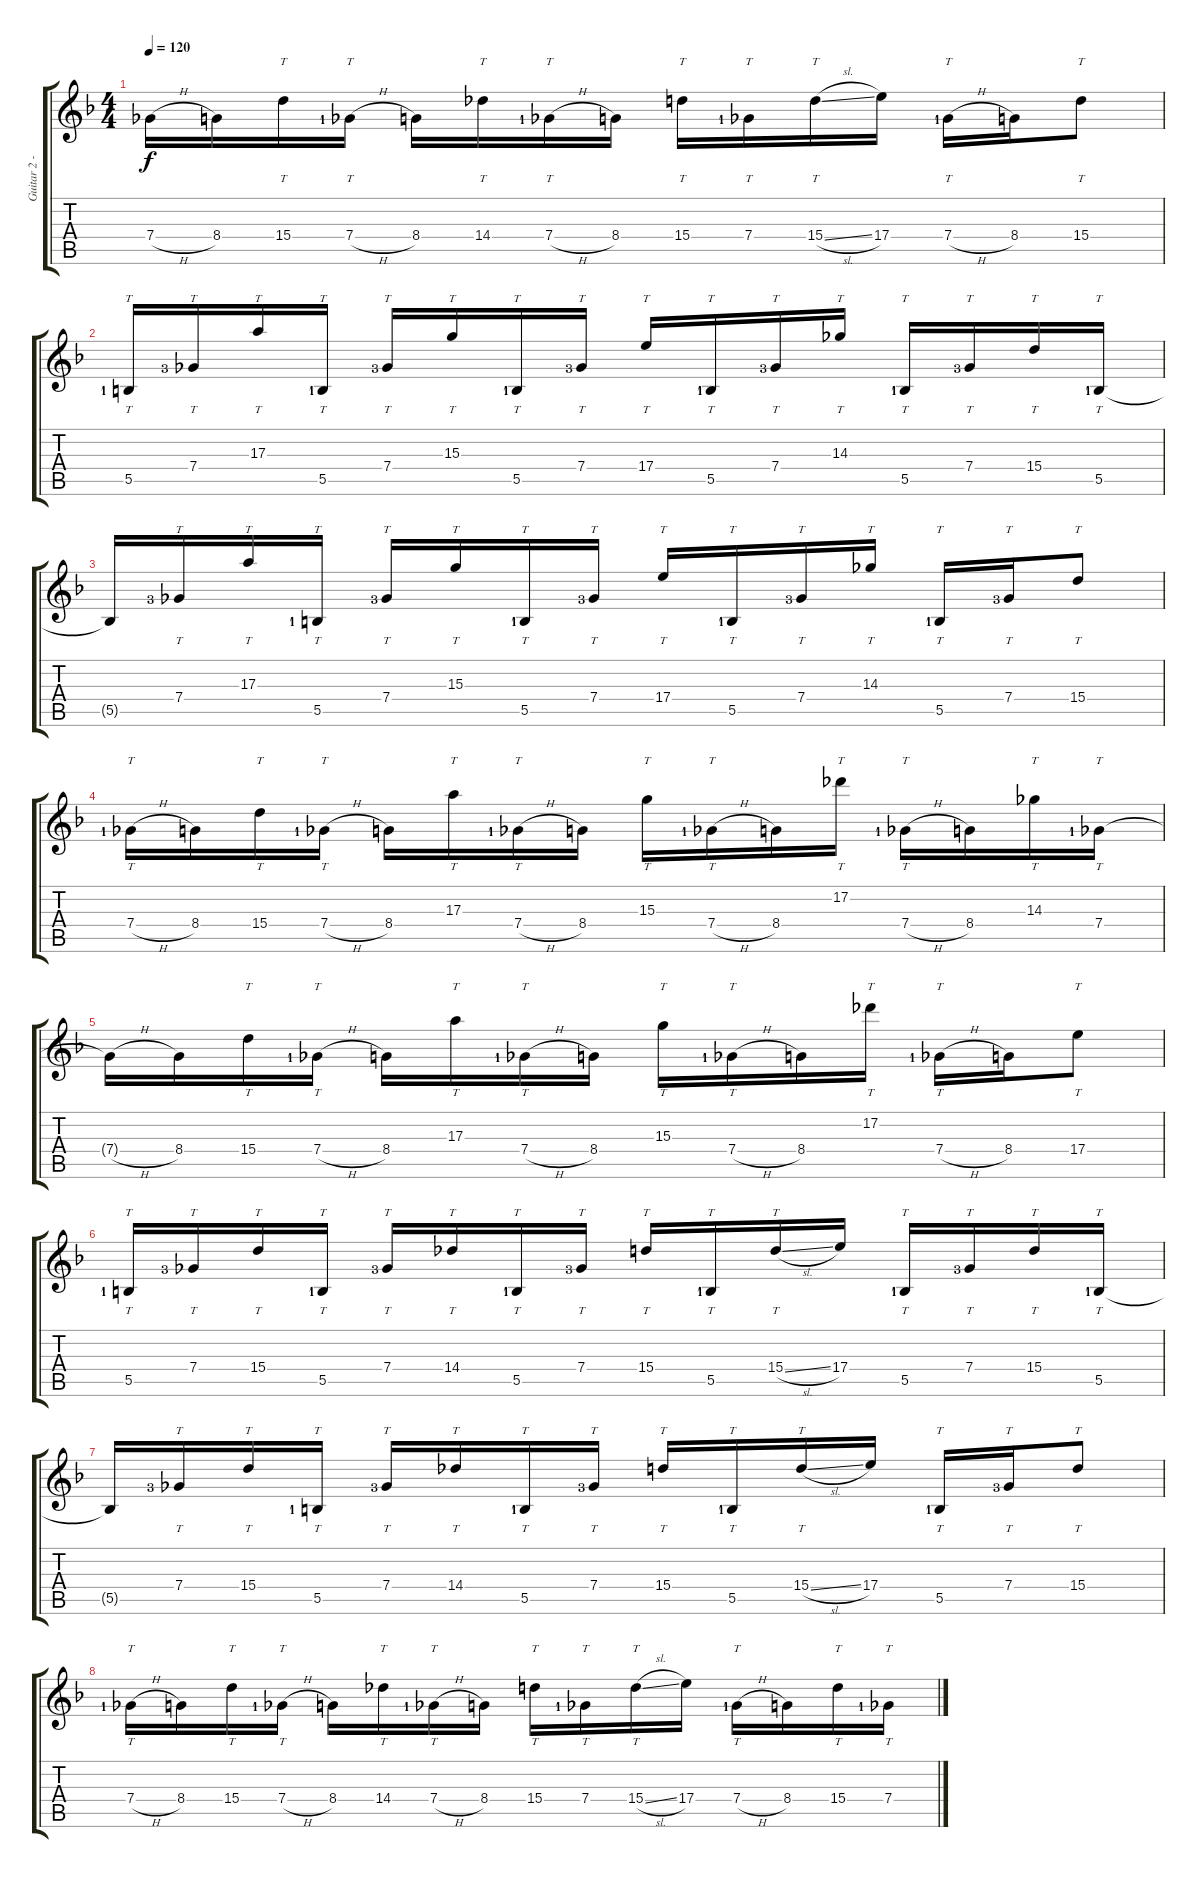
\track ("Guitar 2 - Uruha" "Guitar 2 -") {instrument overdrivenguitar}
\staff {score tabs}
\tuning (Db4 Ab3 E3 B2 Gb2 B1) {hide}
\ts (4 4)
\tempo 120
\clef g2
\ks f
7.4{h t}.16{dy f} 8.4.16 15.4.16{tt} 7.4{h lf 2}.16{tt} 8.4.16 14.4.16{tt} 7.4{h lf 2}.16{tt} 8.4.16 15.4.16{tt} 7.4{lf 2}.16{tt} 15.4{sl}.16{tt} 17.4.16 7.4{h lf 2}.16{tt} 8.4.16 15.4.8{tt} |
5.5{lf 2}.16{tt} 7.4{lf 4}.16{tt} 17.3.16{tt} 5.5{lf 2}.16{tt} 7.4{lf 4}.16{tt} 15.3.16{tt} 5.5{lf 2}.16{tt} 7.4{lf 4}.16{tt} 17.4.16{tt} 5.5{lf 2}.16{tt} 7.4{lf 4}.16{tt} 14.3.16{tt} 5.5{lf 2}.16{tt} 7.4{lf 4}.16{tt} 15.4.16{tt} 5.5{lf 2}.16{tt} |
5.5{t}.16 7.4{lf 4}.16{tt} 17.3.16{tt} 5.5{lf 2}.16{tt} 7.4{lf 4}.16{tt} 15.3.16{tt} 5.5{lf 2}.16{tt} 7.4{lf 4}.16{tt} 17.4.16{tt} 5.5{lf 2}.16{tt} 7.4{lf 4}.16{tt} 14.3.16{tt} 5.5{lf 2}.16{tt} 7.4{lf 4}.16{tt} 15.4.8{tt} |
7.4{h lf 2}.16{tt} 8.4.16 15.4.16{tt} 7.4{h lf 2}.16{tt} 8.4.16 17.3.16{tt} 7.4{h lf 2}.16{tt} 8.4.16 15.3.16{tt} 7.4{h lf 2}.16{tt} 8.4.16 17.2.16{tt} 7.4{h lf 2}.16{tt} 8.4.16 14.3.16{tt} 7.4{lf 2}.16{tt} |
7.4{h t}.16 8.4.16 15.4.16{tt} 7.4{h lf 2}.16{tt} 8.4.16 17.3.16{tt} 7.4{h lf 2}.16{tt} 8.4.16 15.3.16{tt} 7.4{h lf 2}.16{tt} 8.4.16 17.2.16{tt} 7.4{h lf 2}.16{tt} 8.4.16 17.4.8{tt} |
5.5{lf 2}.16{tt} 7.4{lf 4}.16{tt} 15.4.16{tt} 5.5{lf 2}.16{tt} 7.4{lf 4}.16{tt} 14.4.16{tt} 5.5{lf 2}.16{tt} 7.4{lf 4}.16{tt} 15.4.16{tt} 5.5{lf 2}.16{tt} 15.4{sl}.16{tt} 17.4.16 5.5{lf 2}.16{tt} 7.4{lf 4}.16{tt} 15.4.16{tt} 5.5{lf 2}.16{tt} |
5.5{t}.16 7.4{lf 4}.16{tt} 15.4.16{tt} 5.5{lf 2}.16{tt} 7.4{lf 4}.16{tt} 14.4.16{tt} 5.5{lf 2}.16{tt} 7.4{lf 4}.16{tt} 15.4.16{tt} 5.5{lf 2}.16{tt} 15.4{sl}.16{tt} 17.4.16 5.5{lf 2}.16{tt} 7.4{lf 4}.16{tt} 15.4.8{tt} |
7.4{h lf 2}.16{tt} 8.4.16 15.4.16{tt} 7.4{h lf 2}.16{tt} 8.4.16 14.4.16{tt} 7.4{h lf 2}.16{tt} 8.4.16 15.4.16{tt} 7.4{lf 2}.16{tt} 15.4{sl}.16{tt} 17.4.16 7.4{h lf 2}.16{tt} 8.4.16 15.4.16{tt} 7.4{lf 2}.16{tt}
